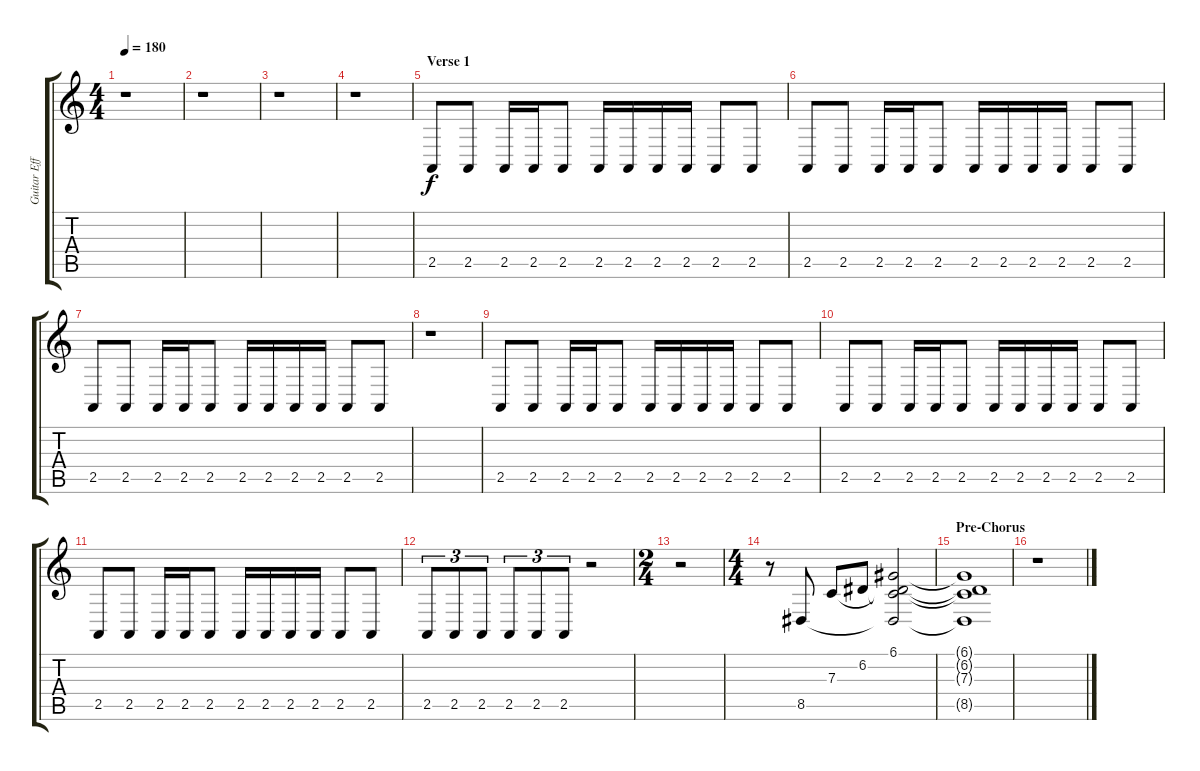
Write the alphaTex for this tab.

\track ("Guitar Effect" "Guitar Eff") {instrument violin}
\staff {score tabs}
\tuning (D4 A3 F3 C3 G2 D2) {hide}
\ts (4 4)
\tempo 180
\clef g2
\ks c
r.1{dy f} |
r.1 |
r.1 |
r.1 |
\section ("" "Verse 1")
2.5.8 2.5.8 2.5.16 2.5.16 2.5.8 2.5.16 2.5.16 2.5.16 2.5.16 2.5.8 2.5.8 |
2.5.8 2.5.8 2.5.16 2.5.16 2.5.8 2.5.16 2.5.16 2.5.16 2.5.16 2.5.8 2.5.8 |
2.5.8 2.5.8 2.5.16 2.5.16 2.5.8 2.5.16 2.5.16 2.5.16 2.5.16 2.5.8 2.5.8 |
r.1 |
2.5.8 2.5.8 2.5.16 2.5.16 2.5.8 2.5.16 2.5.16 2.5.16 2.5.16 2.5.8 2.5.8 |
2.5.8 2.5.8 2.5.16 2.5.16 2.5.8 2.5.16 2.5.16 2.5.16 2.5.16 2.5.8 2.5.8 |
2.5.8 2.5.8 2.5.16 2.5.16 2.5.8 2.5.16 2.5.16 2.5.16 2.5.16 2.5.8 2.5.8 |
2.5.8{tu (3 2)} 2.5.8{tu (3 2)} 2.5.8{tu (3 2)} 2.5.8{tu (3 2)} 2.5.8{tu (3 2)} 2.5.8{tu (3 2)} r.2 |
\ts (2 4)
r.2 |
\ts (4 4)
r.8{volume 14 instrument distortionguitar} 8.5.8 7.3.8 6.2.8 (6.1 6.2{t} 7.3{t} 8.5{t}).2{volume 0} |
\section ("" "Pre-Chorus")
(6.1{t} 6.2{t} 7.3{t} 8.5{t}).1 |
r.1
